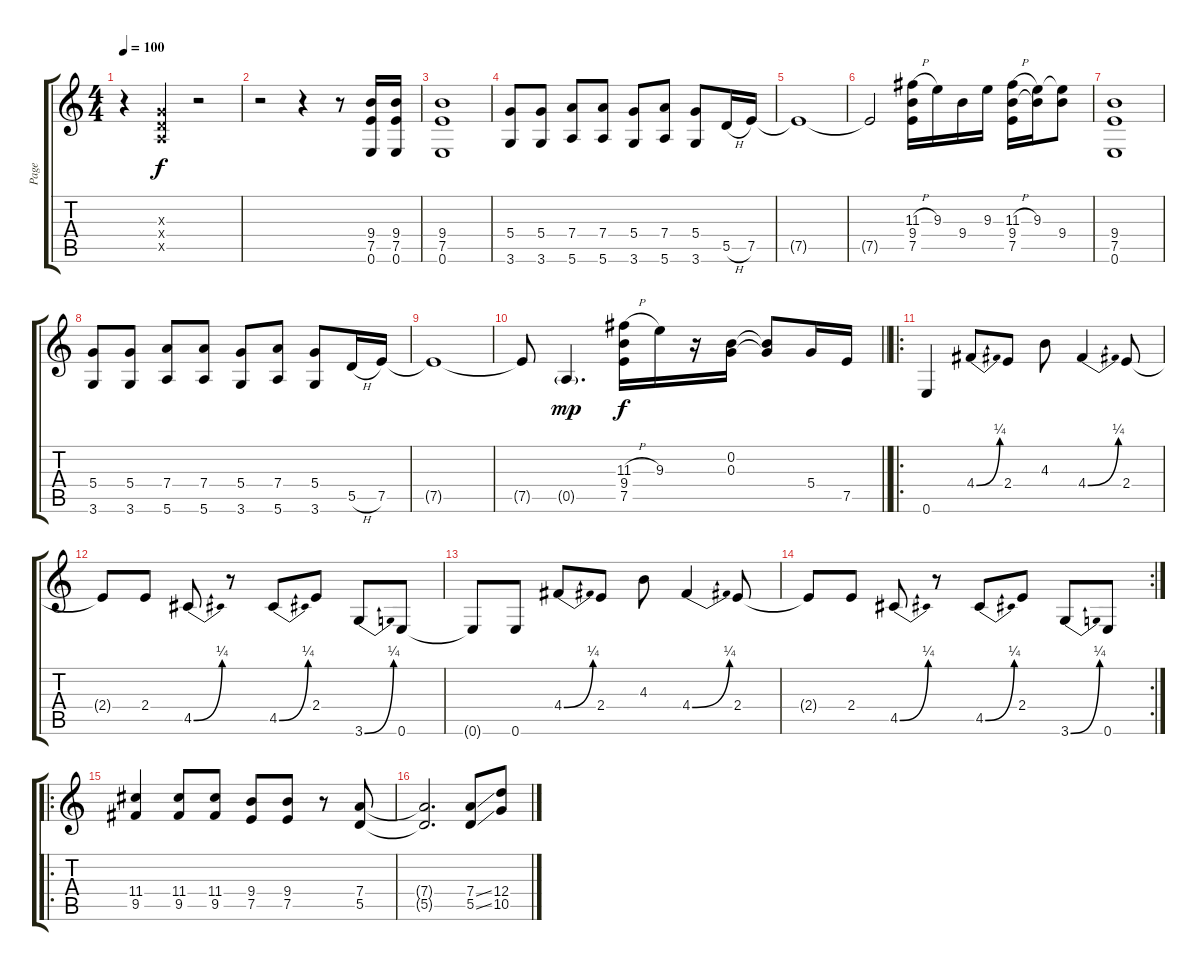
\track ("Page" "Page") {instrument distortionguitar}
\staff {score tabs}
\tuning (E4 B3 G3 D3 A2 E2) {hide}
\ts (4 4)
\tempo 100
\clef g2
\ks c
r.4{dy f instrument distortionguitar} (0.3{x} 0.4{x} 0.5{x}).4 r.2 |
r.2 r.4 r.8 (9.4 7.5 0.6).16 (9.4 7.5 0.6).16 |
(9.4 7.5 0.6).1 |
(5.4 3.6).8 (5.4 3.6).8 (7.4 5.6).8 (7.4 5.6).8 (5.4 3.6).8 (7.4 5.6).8 (5.4 3.6).8 5.5{h}.16 7.5.16 |
7.5{t}.1 |
7.5{t}.2 (11.3{h} 9.4 7.5).16 9.3.16 9.4.16 9.3.16 (11.3{h} 9.4 7.5).16 (9.3 9.4{t}).16 (9.3{t} 9.4).8 |
(9.4 7.5 0.6).1 |
(5.4 3.6).8 (5.4 3.6).8 (7.4 5.6).8 (7.4 5.6).8 (5.4 3.6).8 (7.4 5.6).8 (5.4 3.6).8 5.5{h}.16 7.5.16 |
7.5{t}.1 |
\barLineRight lightlight
7.5{t}.8 0.5{g}.4{d dy mp} (11.3{h} 9.4 7.5).16{dy f} 9.3.16 r.16 (0.2 0.3).16 (0.2{t} 0.3{t}).8 5.4.16 7.5.16 |
\ro
0.6.4 4.4{be (bend 0 0 60 1)}.8 2.4.8 4.3.8 4.4{be (bend 0 0 60 1)}.4 2.4.8 |
2.4{t}.8 2.4.8 4.5{be (bend 0 0 60 1)}.8 r.8 4.5{be (bend 0 0 60 1)}.8 2.4.8 3.6{be (bend 0 0 60 1)}.8 0.6.8 |
0.6{t}.8 0.6.8 4.4{be (bend 0 0 60 1)}.8 2.4.8 4.3.8 4.4{be (bend 0 0 60 1)}.4 2.4.8 |
\rc 2
2.4{t}.8 2.4.8 4.5{be (bend 0 0 60 1)}.8 r.8 4.5{be (bend 0 0 60 1)}.8 2.4.8 3.6{be (bend 0 0 60 1)}.8 0.6.8 |
\ro
(11.4 9.5).4 (11.4 9.5).8 (11.4 9.5).8 (9.4 7.5).8 (9.4 7.5).8 r.8 (7.4 5.5).8 |
(7.4{t} 5.5{t}).2{d} (7.4{ss} 5.5{ss}).8 (12.4 10.5).8
